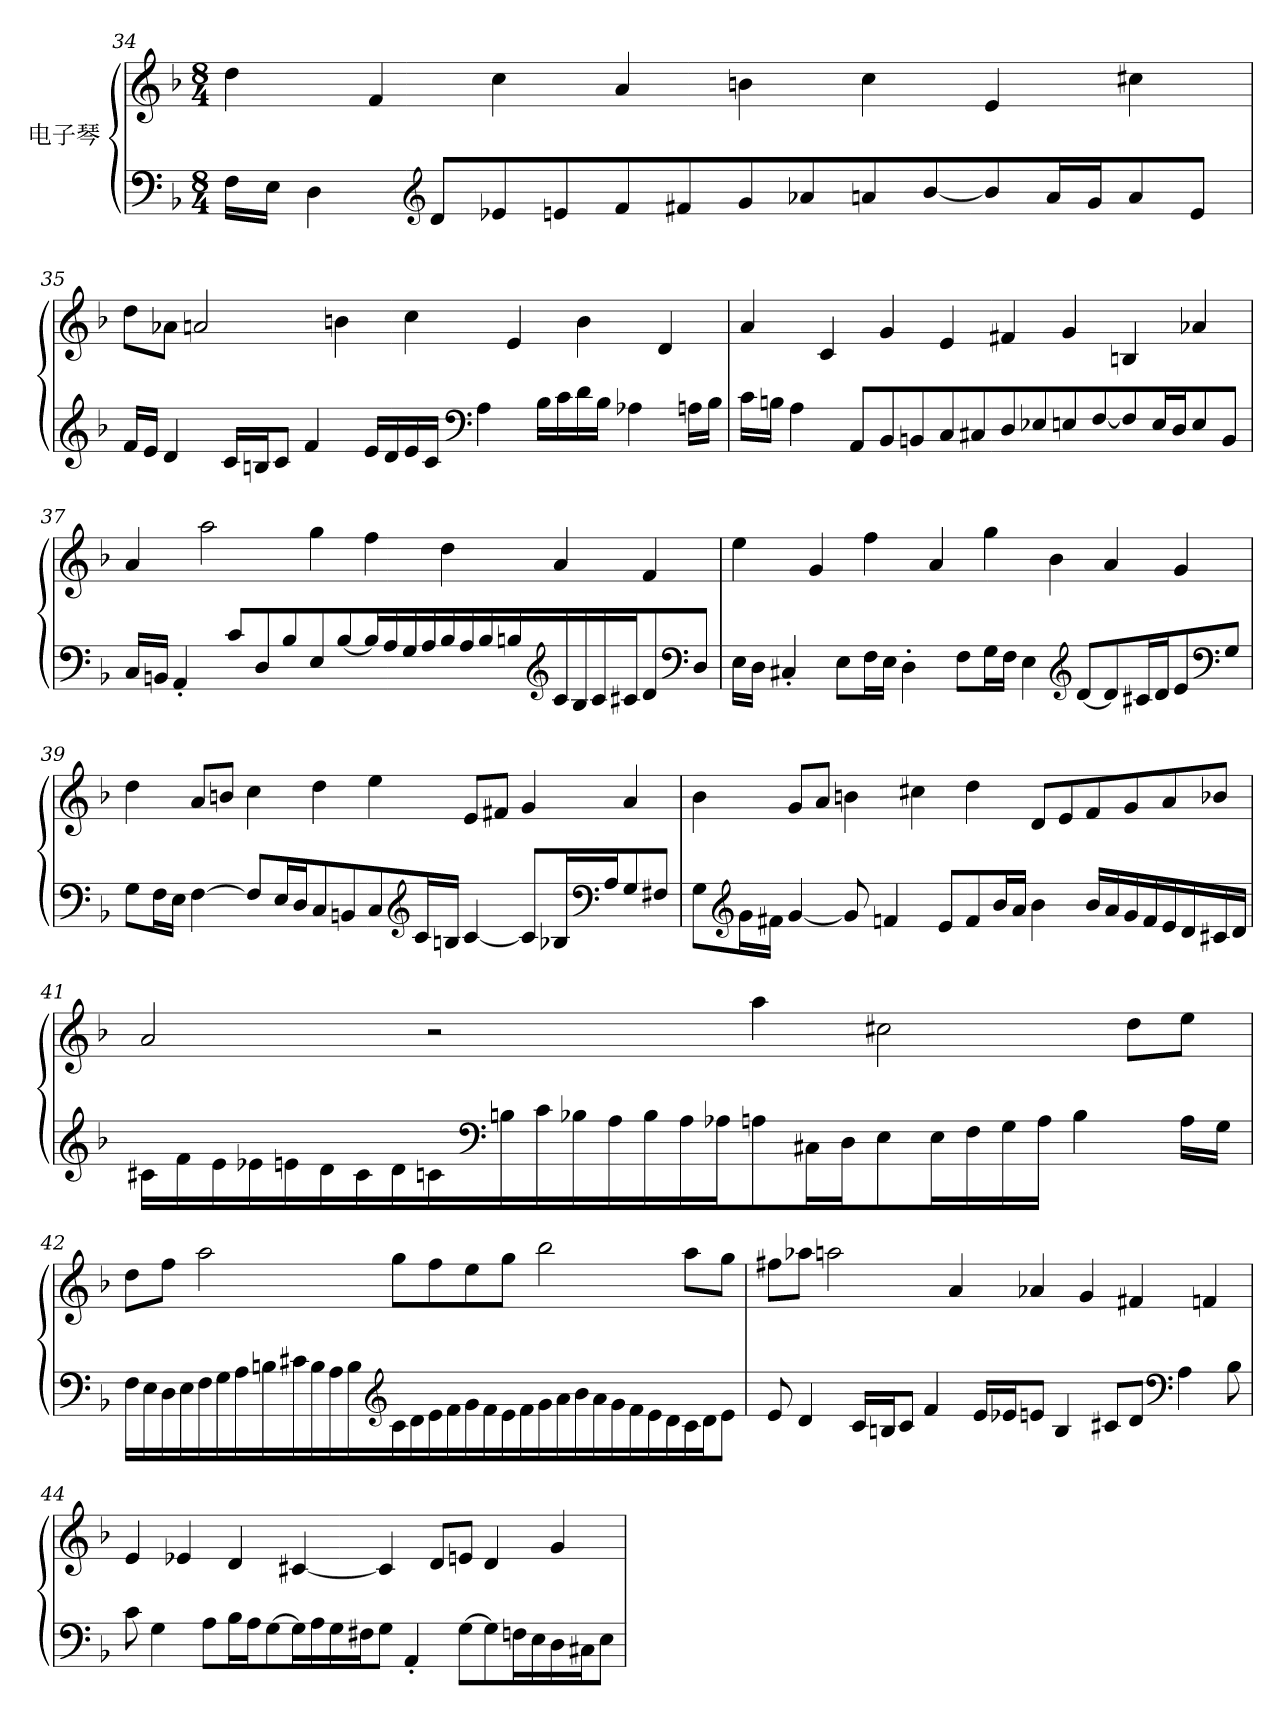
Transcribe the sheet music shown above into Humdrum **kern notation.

**kern	**kern
*part1	*part1
*staff2	*staff1
*I"电子琴	*
!!LO:LB:g=z
*clefF4	*clefG2
*k[b-]	*k[b-]
*M8/4	*M8/4
=34	=34
16F\LL	4dd\
16E\JJ	.
4D\	.
.	4f/
*clefG2	*
8d/L	.
8e-X/	4cc\
8en/	.
8f/	4a/
8f#X/	.
8g/	4bn\
8a-X/	.
8an/	4cc\
[8b-/	.
8b-/]	4e/
16a/L	.
16g/J	.
8a/	4cc#X\
8e/J	.
=35	=35
16f/LL	8dd\L
16e/JJ	.
4d/	8a-X\J
.	2an/
16c/LL	.
16Bn/J	.
8c/J	.
4f/	.
.	4bn\
16e/LL	.
16d/	.
16e/	4cc\
16c/JJ	.
*clefF4	*
4A\	.
.	4e/
16B\LL	.
16c\	.
16d\	4b\
16B\JJ	.
4A-X\	.
.	4d/
16An\LL	.
16B\JJ	.
!!LO:LB:g=z
=36	=36
16c\LL	4a/
16Bn\JJ	.
4A\	.
.	4c/
8AA/L	.
8BB-/	4g/
8BBn/	.
8C/	4e/
8C#X/	.
8D/	4f#X/
8E-X/	.
8En/	4g/
[8F/	.
8F/]	4Bn/
16E/L	.
16D/J	.
8E/	4a-X/
8BB/J	.
!!LO:PB:g=z
=37	=37
16C/LL	4a/
16BBn/JJ	.
4AA'/	.
.	2aa\
8c/L	.
8D/	.
8B-/	.
8E/	4gg\
[8B-/	.
16B-/L]	4ff\
16A/	.
16G/	.
16A/	.
16B-/	4dd\
16A/	.
16B-/	.
16Bn/	.
*clefG2	*
16c/	4a/
16B/	.
16c/	.
16c#X/J	.
8d/	4f/
*clefF4	*
8D/J	.
!!LO:LB:g=z
=38	=38
16E\LL	4ee\
16D\JJ	.
4C#X'/	.
.	4g/
8E\L	.
16F\L	4ff\
16E\JJ	.
4D'\	.
.	4a/
8F\L	.
16G\L	4gg\
16F\JJ	.
4E\	.
.	4b-\
*clefG2	*
[8d/L	.
8d/]	4a/
16c#X/L	.
16d/J	.
8e/	4g/
*clefF4	*
8G/J	.
!!LO:LB:g=z
=39	=39
8G\L	4dd\
16F\L	.
16E\JJ	.
[4F\	8a/L
.	8bn/J
8F/L]	4cc\
16E/L	.
16D/J	.
8C/	4dd\
8BBn/	.
8C/	4ee\
*clefG2	*
16c/L	.
16Bn/JJ	.
[4c/	8e/L
.	8f#X/J
8c/L]	4g/
16B-X/L	.
*clefF4	*
16A/J	.
8G/	4a/
8F#X/J	.
!!LO:LB:g=z
=40	=40
8G\L	4b-\
*clefG2	*
16g\L	.
16f#X\JJ	.
[4g/	8g/L
.	8a/J
8g/]	4bn\
4fn/	.
.	4cc#X\
8e/L	.
8f/	4dd\
16b-/L	.
16a/JJ	.
4b-\	8d/L
.	8e/
16b-/LL	8f/
16a/	.
16g/	8g/
16f/	.
16e/	8a/
16d/	.
16c#X/	8b-X/J
16d/JJ	.
!!LO:LB:g=z
=41	=41
16c#X\LL	2a/
16f\	.
16e\	.
16e-X\	.
16en\	.
16d\	.
16c#\	.
16d\	.
16cn\	2r
*clefF4	*
16Bn\	.
16c\	.
16B-X\	.
16A\	.
16B-\	.
16A\	.
16A-X\J	.
8An\	4aa\
16C#X\L	.
16D\J	.
8E\	2cc#X\
16E\L	.
16F\	.
16G\	.
16A\JJ	.
4B-\	.
.	8dd\L
16A\LL	8ee\J
16G\JJ	.
!!LO:LB:g=z
=42	=42
16F\LL	8dd\L
16E\	.
16D\	8ff\J
16E\	.
16F\	2aa\
16G\	.
16A\	.
16Bn\	.
16c#X\	.
16B\	.
16A\	.
16B\	.
*clefG2	*
16c#\	8gg\L
16d\	.
16e\	8ff\
16f\	.
16g\	8ee\
16f\	.
16e\	8gg\J
16f\	.
16g\	2bb-\
16a\	.
16b-\	.
16a\	.
16g\	.
16f\	.
16e\	.
16d\	.
16c#\	8aa\L
16d\J	.
8e\J	8gg\J
!!LO:PB:g=z
=43	=43
8e/	8ff#X\L
4d/	8aa-X\J
.	2aan\
16c/LL	.
16Bn/J	.
8c/J	.
4f/	.
.	4a/
16e/LL	.
16e-X/J	.
8en/J	4a-X/
4B/	.
.	4g/
8c#X/L	.
8d/J	4f#X/
*clefF4	*
4A\	.
.	4fn/
8B\	.
=44	=44
8c\	4e/
4G\	.
.	4e-X/
8A\L	.
16B-\L	4d/
16A\J	.
[8G\	.
16G\L]	[4c#X/
16A\	.
16G\	.
16F#X\J	.
8G\J	4c#/]
4AA'/	.
.	8d/L
[8G\L	8en/J
8G\]	4d/
16Fn\L	.
16E\	.
16D\	4g/
16C#X\J	.
8E\J	.
=	=
*-	*-
